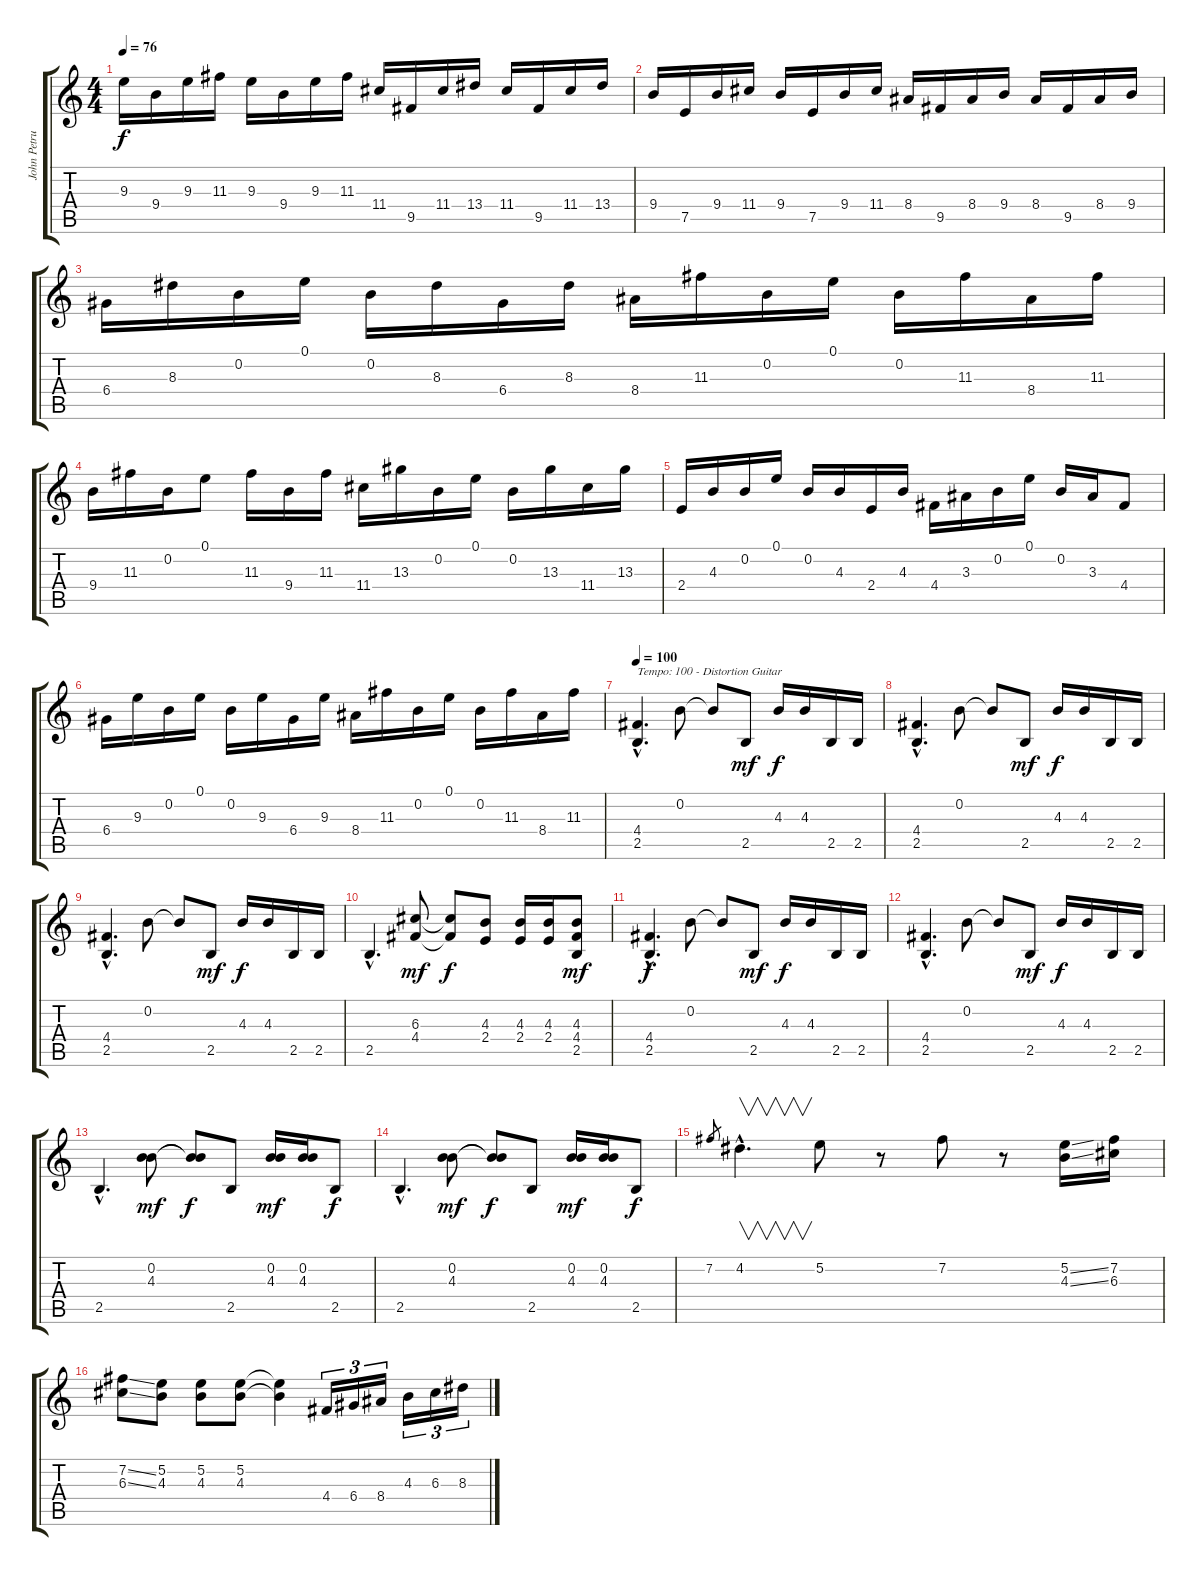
\track ("John Petrucci - 6 Strings Guitar" "John Petru") {instrument distortionguitar}
\staff {score tabs}
\tuning (E4 B3 G3 D3 A2 E2) {hide}
\ts (4 4)
\tempo 76
\clef g2
\ks c
9.3.16{dy f} 9.4.16 9.3.16 11.3.16 9.3.16 9.4.16 9.3.16 11.3.16 11.4.16 9.5.16 11.4.16 13.4.16 11.4.16 9.5.16 11.4.16 13.4.16 |
9.4.16 7.5.16 9.4.16 11.4.16 9.4.16 7.5.16 9.4.16 11.4.16 8.4.16 9.5.16 8.4.16 9.4.16 8.4.16 9.5.16 8.4.16 9.4.16 |
6.4.16 8.3.16 0.2.16 0.1.16 0.2.16 8.3.16 6.4.16 8.3.16 8.4.16 11.3.16 0.2.16 0.1.16 0.2.16 11.3.16 8.4.16 11.3.16 |
9.4.16 11.3.16 0.2.16 0.1.8 11.3.16 9.4.16 11.3.16 11.4.16 13.3.16 0.2.16 0.1.16 0.2.16 13.3.16 11.4.16 13.3.16 |
2.4.16 4.3.16 0.2.16 0.1.16 0.2.16 4.3.16 2.4.16 4.3.16 4.4.16 3.3.16 0.2.16 0.1.16 0.2.16 3.3.16 4.4.8 |
6.4.16 9.3.16 0.2.16 0.1.16 0.2.16 9.3.16 6.4.16 9.3.16 8.4.16 11.3.16 0.2.16 0.1.16 0.2.16 11.3.16 8.4.16 11.3.16 |
\tempo 100
(4.4{hac} 2.5{hac}).4{d txt "Tempo: 100 - Distortion Guitar" instrument distortionguitar} 0.2.8 0.2{t}.8 2.5.8{dy mf} 4.3.16{dy f} 4.3.16 2.5.16 2.5.16 |
(4.4{hac} 2.5{hac}).4{d} 0.2.8 0.2{t}.8 2.5.8{dy mf} 4.3.16{dy f} 4.3.16 2.5.16 2.5.16 |
(4.4{hac} 2.5{hac}).4{d} 0.2.8 0.2{t}.8 2.5.8{dy mf} 4.3.16{dy f} 4.3.16 2.5.16 2.5.16 |
2.5{hac}.4{d} (6.3 4.4).8{dy mf} (6.3{t} 4.4{t}).8{dy f} (4.3 2.4).8 (4.3 2.4).16 (4.3 2.4).16 (4.3 4.4 2.5).8{dy mf} |
(4.4{hac} 2.5{hac}).4{d dy f} 0.2.8 0.2{t}.8 2.5.8{dy mf} 4.3.16{dy f} 4.3.16 2.5.16 2.5.16 |
(4.4{hac} 2.5{hac}).4{d} 0.2.8 0.2{t}.8 2.5.8{dy mf} 4.3.16{dy f} 4.3.16 2.5.16 2.5.16 |
2.5{hac}.4{d} (0.2 4.3).8{dy mf} (0.2{t} 4.3{t}).8{dy f} 2.5.8 (0.2 4.3).16{dy mf} (0.2 4.3).16 2.5.8{dy f} |
2.5{hac}.4{d} (0.2 4.3).8{dy mf} (0.2{t} 4.3{t}).8{dy f} 2.5.8 (0.2 4.3).16{dy mf} (0.2 4.3).16 2.5.8{dy f} |
7.2.8{gr} 4.2{hac}.4{v d} 5.2.8 r.8 7.2.8 r.8 (5.2{ss} 4.3{ss}).16 (7.2 6.3).16 |
(7.2{ss} 6.3{ss}).8 (5.2 4.3).8 (5.2 4.3).8 (5.2 4.3).8 (5.2{t} 4.3{t}).4 4.4.16{tu (3 2)} 6.4.16{tu (3 2)} 8.4.16{tu (3 2)} 4.3.16{tu (3 2)} 6.3.16{tu (3 2)} 8.3.16{tu (3 2)}
